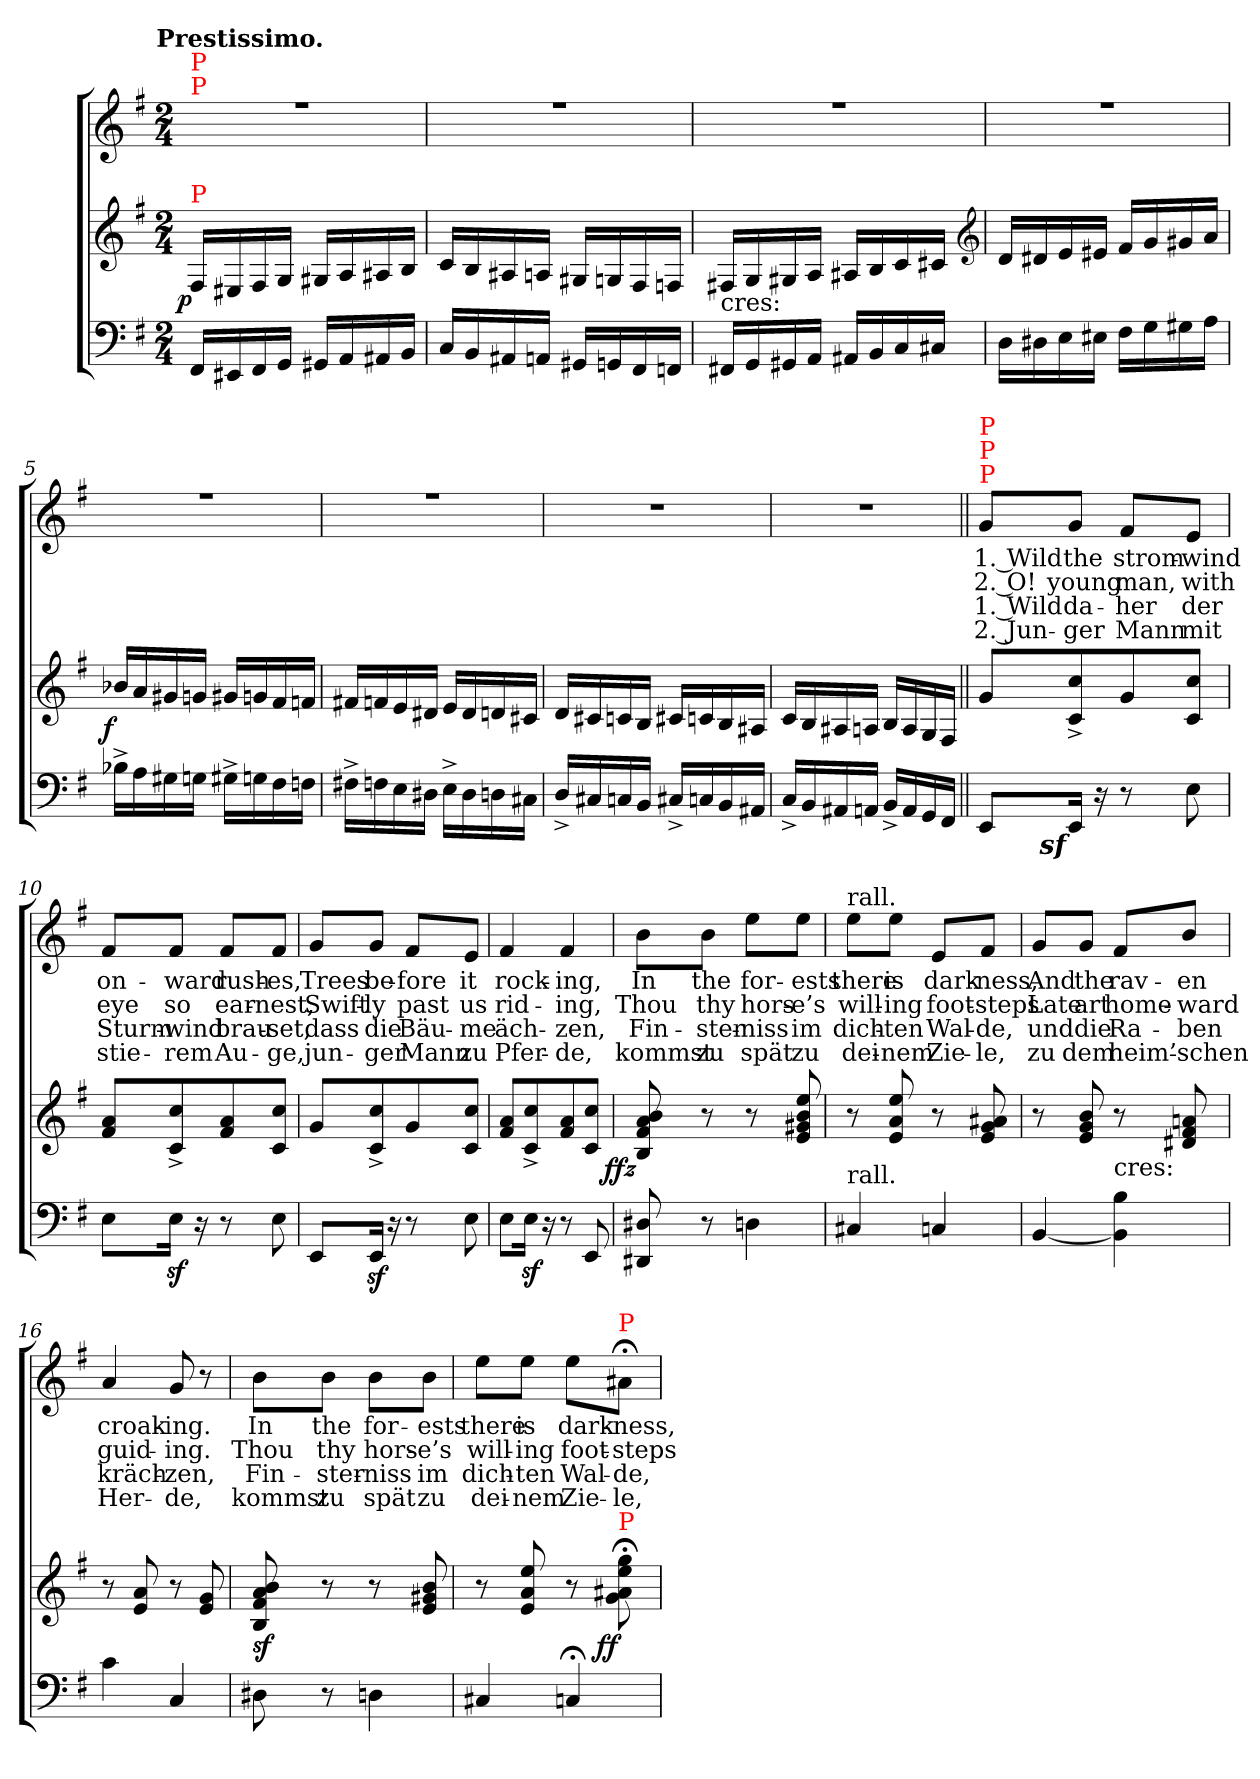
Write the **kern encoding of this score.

**kern	**kern	**dynam	**kern	**text	**text	**text	**text
*part2	*part2	*part2	*part1	*part1	*part1	*part1	*part1
*staff3	*staff2	*staff2/3	*staff1	*staff1	*staff1	*staff1	*staff1
*	*	*	*I"   	*	*	*	*
*clefF4	*clefG2	*	*clefG2	*	*	*	*
*k[f#]	*k[f#]	*	*k[f#]	*	*	*	*
*e:	*e:	*	*e:	*	*	*	*
!!LO:TX:omd:t=Prestissimo.
*M2/4	*M2/4	*	*M2/4	*	*	*	*
*MM208	*MM208	*	*MM208	*	*	*	*
=1	=1	=1	=1	=1	=1	=1	=1
!	!	!	!LO:TX:a:color=red:t=P	!	!	!	!
!	!	!	!LO:TX:a:color=red:t=P	!	!	!	!
!	!LO:TX:a:color=red:t=P	!	!	!	!	!	!
!	!	!LO:DY:rj	!	!	!	!	!
16FF#LL	16F#LL	p	2rff	.	.	.	.
16EE#X	16E#X	.	.	.	.	.	.
16FF#	16F#	.	.	.	.	.	.
16GGJJ	16GJJ	.	.	.	.	.	.
16GG#XLL	16G#XLL	.	.	.	.	.	.
16AA	16A	.	.	.	.	.	.
16AA#X	16A#X	.	.	.	.	.	.
16BBJJ	16BJJ	.	.	.	.	.	.
=2	=2	=2	=2	=2	=2	=2	=2
16CLL	16cLL	.	2rff	.	.	.	.
16BB	16B	.	.	.	.	.	.
16AA#X	16A#X	.	.	.	.	.	.
16AAnJJ	16AnJJ	.	.	.	.	.	.
16GG#XLL	16G#XLL	.	.	.	.	.	.
16GGn	16Gn	.	.	.	.	.	.
16FF#	16F#	.	.	.	.	.	.
16FFnJJ	16FnJJ	.	.	.	.	.	.
=3	=3	=3	=3	=3	=3	=3	=3
!	!LO:TX:c:t=cres&colon;	!	!	!	!	!	!
16FF#XLL	16F#XLL	.	2rff	.	.	.	.
16GG	16G	.	.	.	.	.	.
16GG#X	16G#X	.	.	.	.	.	.
16AAJJ	16AJJ	.	.	.	.	.	.
16AA#XLL	16A#XLL	.	.	.	.	.	.
16BB	16B	.	.	.	.	.	.
16C	16c	.	.	.	.	.	.
16C#XJJ	16c#XJJ	.	.	.	.	.	.
*	*clefG2	*	*	*	*	*	*
=4	=4	=4	=4	=4	=4	=4	=4
16DLL	16dLL	.	2rff	.	.	.	.
16D#X	16d#X	.	.	.	.	.	.
16E	16e	.	.	.	.	.	.
16E#XJJ	16e#XJJ	.	.	.	.	.	.
16F#LL	16f#LL	.	.	.	.	.	.
16G	16g	.	.	.	.	.	.
16G#X	16g#X	.	.	.	.	.	.
16AJJ	16aJJ	.	.	.	.	.	.
=5	=5	=5	=5	=5	=5	=5	=5
!	!	!LO:DY:rj	!	!	!	!	!
16B-X^>LL	16b-XLL	f	2rff	.	.	.	.
16A	16a	.	.	.	.	.	.
16G#X	16g#X	.	.	.	.	.	.
16GnJJ	16gnJJ	.	.	.	.	.	.
16G#X^>LL	16g#XLL	.	.	.	.	.	.
16Gn	16gn	.	.	.	.	.	.
16F#	16f#	.	.	.	.	.	.
16FnJJ	16fnJJ	.	.	.	.	.	.
=6	=6	=6	=6	=6	=6	=6	=6
16F#X^\LL	16f#XLL	.	2rff	.	.	.	.
16Fn	16fn	.	.	.	.	.	.
16E	16e	.	.	.	.	.	.
16D#XJJ	16d#XJJ	.	.	.	.	.	.
16E^\LL	16eLL	.	.	.	.	.	.
16D#	16d#	.	.	.	.	.	.
16Dn	16dn	.	.	.	.	.	.
16C#XJJ	16c#XJJ	.	.	.	.	.	.
=7	=7	=7	=7	=7	=7	=7	=7
16D^>/LL	16dLL	.	2r	.	.	.	.
16C#X	16c#X	.	.	.	.	.	.
16Cn	16cn	.	.	.	.	.	.
16BBJJ	16BJJ	.	.	.	.	.	.
16C#X^>/LL	16c#XLL	.	.	.	.	.	.
16Cn	16cn	.	.	.	.	.	.
16BB	16B	.	.	.	.	.	.
16AA#XJJ	16A#XJJ	.	.	.	.	.	.
=8	=8	=8	=8	=8	=8	=8	=8
16C^>/LL	16cLL	.	2r	.	.	.	.
16BB	16B	.	.	.	.	.	.
16AA#X	16A#X	.	.	.	.	.	.
16AAnJJ	16AnJJ	.	.	.	.	.	.
16BB^>/LL	16BLL	.	.	.	.	.	.
16AA	16A	.	.	.	.	.	.
16GG	16G	.	.	.	.	.	.
16FF#JJ	16F#JJ	.	.	.	.	.	.
=9||	=9||	=9||	=9||	=9||	=9||	=9||	=9||
!	!	!	!LO:TX:a:color=red:t=P	!	!	!	!
!	!	!	!LO:TX:a:color=red:t=P	!	!	!	!
!	!	!	!LO:TX:a:color=red:t=P	!	!	!	!
8EEL	8gL	.	8g/L	1. Wild	2. O!	1. Wild	2. Jun-
!LO:DY:rj	!	!	!	!	!	!	!
16EEz<Jk	8cc^ 8c^	.	8g/J	the	young	da-	-ger
16r	.	.	.	.	.	.	.
8r	8g	.	8f#/L	strom-	man,	-her	Mann
8E	8cc 8cJ	.	8e/J	-wind	with	der	mit
=10	=10	=10	=10	=10	=10	=10	=10
8EL	8a 8f#L	.	8f#/L	on-	eye	Sturm-	stie-
16Ez<Jk	8cc^ 8c^	.	8f#/J	-ward	so	-wind	-rem
16r	.	.	.	.	.	.	.
8r	8a 8f#	.	8f#/L	rush-	ear-	brau-	Au-
8E	8cc 8cJ	.	8f#/J	-es,	-nest,	-set,	-ge,
=11	=11	=11	=11	=11	=11	=11	=11
8EEL	8gL	.	8g/L	Trees	Swift-	dass	jun-
16EEz<Jk	8cc^ 8c^	.	8g/J	be-	-ly	die	-ger
16r	.	.	.	.	.	.	.
8r	8g	.	8f#/L	-fore	past	Bäu-	Mann
8E	8cc 8cJ	.	8e/J	it	us	-me	zu
=12	=12	=12	=12	=12	=12	=12	=12
8EL	8a 8f#L	.	4f#	rock-	rid-	äch-	Pfer-
16Ez<Jk	8cc^ 8c^	.	.	.	.	.	.
16r	.	.	.	.	.	.	.
8r	8a 8f#	.	4f#	-ing,	-ing,	-zen,	-de,
8EE	8cc 8cJ	.	.	.	.	.	.
=13	=13	=13	=13	=13	=13	=13	=13
!	!	!LO:DY:rj	!	!	!	!	!
8D#X/ 8DD#X/	8b 8a 8f# 8B	ffz	8b\L	In	Thou	Fin-	kommst
8r	8r	.	8b\J	the	thy	-ster-	zu
4Dn\	8r	.	8ee\L	for-	hors-	-niss	spät
.	8ee 8b 8g#X 8e	.	8ee\J	-ests	-e’s	im	zu
=14	=14	=14	=14	=14	=14	=14	=14
!	!	!	!LO:TX:a:t=rall.	!	!	!	!
!LO:TX:a:t=rall.	!	!	!	!	!	!	!
4C#X	8r	.	8ee\L	there	will-	dich-	dei-
.	8ee 8a 8e	.	8ee\J	is	ing	-ten	-nem
4Cn	8r	.	8e/L	dark-	foot-	Wal-	Zie-
.	8a#X 8g 8e	.	8f#/J	-ness,	steps	-de,	-le,
=15	=15	=15	=15	=15	=15	=15	=15
[4BB	8r	.	8g/L	And	Late	und	zu
.	8b 8g 8e	.	8g/J	the	art	die	dem
!	!LO:TX:c:t=cres&colon;	!	!	!	!	!	!
4B 4BB]	8r	.	8f#/L	rav-	home-	Ra-	heim’-
.	8an 8f# 8d#X	.	8b/J	-en	-ward	-ben	-schen
=16	=16	=16	=16	=16	=16	=16	=16
4c	8r	.	4a	croak-	guid-	kräch-	Her-
.	8a 8e	.	.	.	.	.	.
4C	8r	.	8g	-ing.	-ing.	-zen,	-de,
.	8g 8e	.	8r	.	.	.	.
=17	=17	=17	=17	=17	=17	=17	=17
8D#X	8b 8a 8f# 8B	sf	8b\L	In	Thou	Fin-	kommst
8r	8r	.	8b\J	the	thy	-ster-	zu
4Dn\	8r	.	8b\L	for-	hors-	-niss	spät
.	8b 8g#X 8e	.	8b\J	-ests	-e’s	im	zu
=18	=18	=18	=18	=18	=18	=18	=18
4C#X	8r	.	8ee\L	there	will-	dich-	dei-
.	8ee 8a 8e	.	8ee\J	is	-ing	-ten	-nem
4Cn;<	8r	.	8ee\L	-dark-	foot-	Wal-	Zie-
!	!	!	!LO:TX:a:color=red:t=P	!	!	!	!
!	!LO:TX:a:color=red:t=P	!	!	!	!	!	!
!	!	!LO:DY:rj	!	!	!	!	!
.	8gg;< 8ee;< 8a#X;< 8g;<	ff	8a#X;<\J	-ness,	-steps	-de,	-le,
=	=	=	=	=	=	=	=
*-	*-	*-	*-	*-	*-	*-	*-
